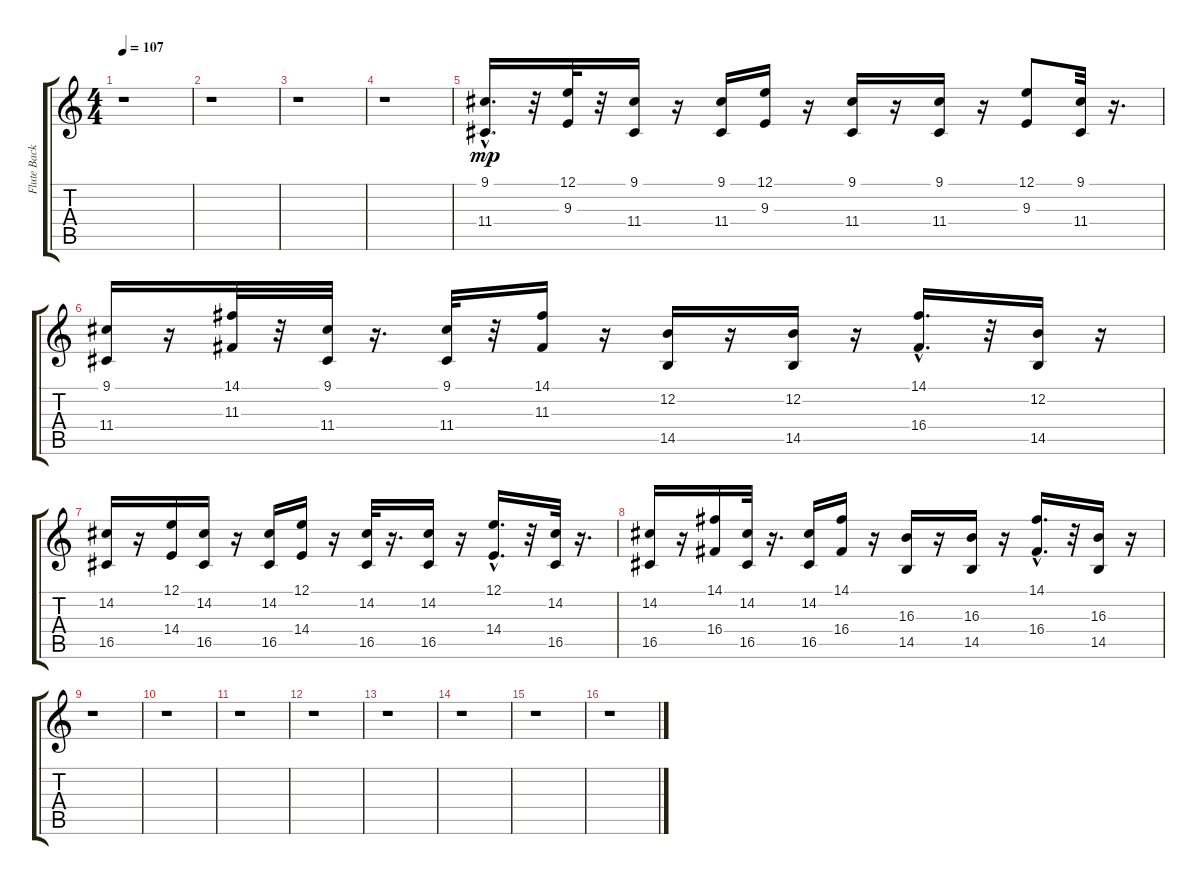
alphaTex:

\track ("Flute Background + Reverse Cymbal" "Flute Back") {instrument shakuhachi}
\staff {score tabs}
\tuning (E4 B3 G3 D3 A2 E2) {hide}
\ts (4 4)
\tempo 107
\clef g2
\ks c
r.1{dy f} |
r.1 |
r.1 |
r.1 |
(9.1{hac} 11.4{hac}).16{d dy mp} r.32 (12.1 9.3).32 r.32 (9.1 11.4).16 r.16 (9.1 11.4).16 (12.1 9.3).16 r.16 (9.1 11.4).16 r.16 (9.1 11.4).16 r.16 (12.1 9.3).8 (9.1 11.4).32 r.16{d} |
(9.1 11.4).16 r.16 (14.1 11.3).32 r.32 (9.1 11.4).32 r.16{d} (9.1 11.4).32 r.32 (14.1 11.3).16 r.16 (12.2 14.5).16 r.16 (12.2 14.5).16 r.16 (14.1{hac} 16.4{hac}).16{d} r.32 (12.2 14.5).16 r.16 |
(14.2 16.5).16 r.16 (12.1 14.4).16 (14.2 16.5).16 r.16 (14.2 16.5).16 (12.1 14.4).16 r.16 (14.2 16.5).32 r.16{d} (14.2 16.5).16 r.16 (12.1{hac} 14.4{hac}).16{d} r.32 (14.2 16.5).32 r.16{d} |
(14.2 16.5).16 r.16 (14.1 16.4).16 (14.2 16.5).32 r.16{d} (14.2 16.5).16 (14.1 16.4).16 r.16 (16.3 14.5).16 r.16 (16.3 14.5).16 r.16 (14.1{hac} 16.4{hac}).16{d} r.32 (16.3 14.5).16 r.16 |
r.1 |
r.1 |
r.1 |
r.1 |
r.1 |
r.1 |
r.1 |
r.1
